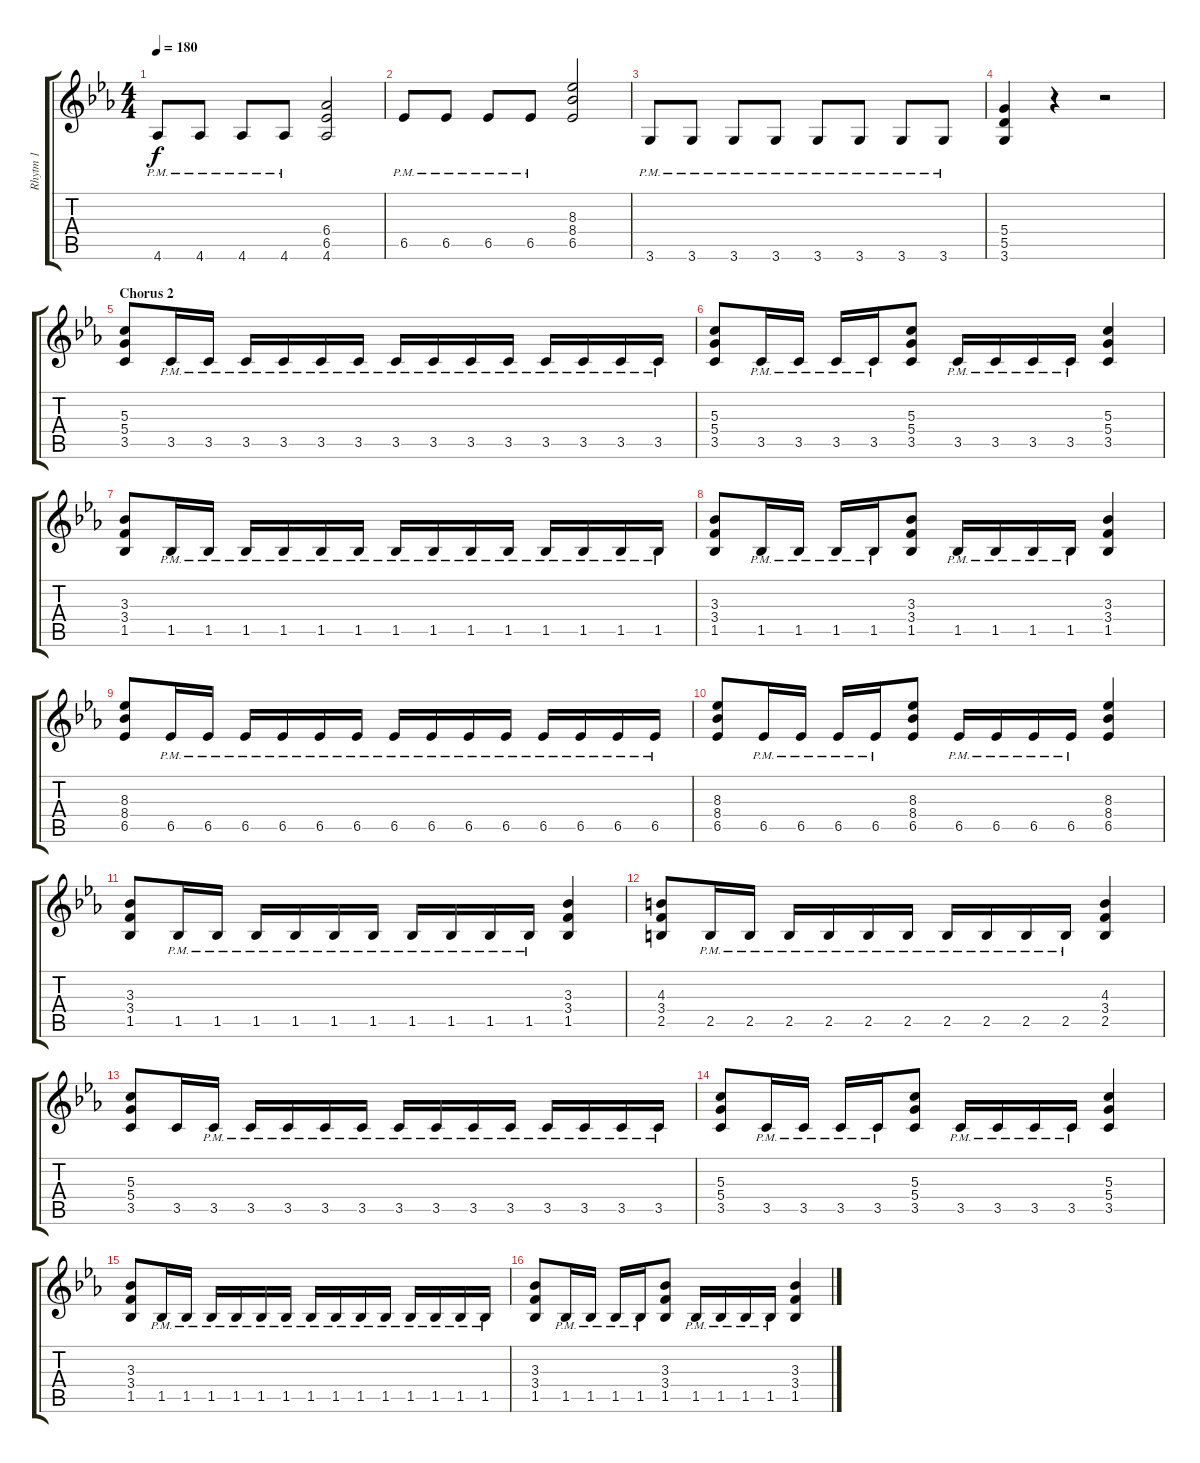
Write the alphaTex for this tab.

\track ("Rhytm 1" "Rhytm 1") {instrument overdrivenguitar}
\staff {score tabs}
\tuning (E4 B3 G3 D3 A2 E2) {hide}
\ts (4 4)
\tempo 180
\clef g2
\ks eb
4.6{pm}.8{dy f} 4.6{pm}.8 4.6{pm}.8 4.6{pm}.8 (6.4 6.5 4.6).2 |
6.5{pm}.8 6.5{pm}.8 6.5{pm}.8 6.5{pm}.8 (8.3 8.4 6.5).2 |
3.6{pm}.8 3.6{pm}.8 3.6{pm}.8 3.6{pm}.8 3.6{pm}.8 3.6{pm}.8 3.6{pm}.8 3.6{pm}.8 |
(5.4 5.5 3.6).4 r.4 r.2 |
\section ("" "Chorus 2")
(5.3 5.4 3.5).8 3.5{pm}.16 3.5{pm}.16 3.5{pm}.16 3.5{pm}.16 3.5{pm}.16 3.5{pm}.16 3.5{pm}.16 3.5{pm}.16 3.5{pm}.16 3.5{pm}.16 3.5{pm}.16 3.5{pm}.16 3.5{pm}.16 3.5{pm}.16 |
(5.3 5.4 3.5).8 3.5{pm}.16 3.5{pm}.16 3.5{pm}.16 3.5{pm}.16 (5.3 5.4 3.5).8 3.5{pm}.16 3.5{pm}.16 3.5{pm}.16 3.5{pm}.16 (5.3 5.4 3.5).4 |
(3.3 3.4 1.5).8 1.5{pm}.16 1.5{pm}.16 1.5{pm}.16 1.5{pm}.16 1.5{pm}.16 1.5{pm}.16 1.5{pm}.16 1.5{pm}.16 1.5{pm}.16 1.5{pm}.16 1.5{pm}.16 1.5{pm}.16 1.5{pm}.16 1.5{pm}.16 |
(3.3 3.4 1.5).8 1.5{pm}.16 1.5{pm}.16 1.5{pm}.16 1.5{pm}.16 (3.3 3.4 1.5).8 1.5{pm}.16 1.5{pm}.16 1.5{pm}.16 1.5{pm}.16 (3.3 3.4 1.5).4 |
(8.3 8.4 6.5).8 6.5{pm}.16 6.5{pm}.16 6.5{pm}.16 6.5{pm}.16 6.5{pm}.16 6.5{pm}.16 6.5{pm}.16 6.5{pm}.16 6.5{pm}.16 6.5{pm}.16 6.5{pm}.16 6.5{pm}.16 6.5{pm}.16 6.5{pm}.16 |
(8.3 8.4 6.5).8 6.5{pm}.16 6.5{pm}.16 6.5{pm}.16 6.5{pm}.16 (8.3 8.4 6.5).8 6.5{pm}.16 6.5{pm}.16 6.5{pm}.16 6.5{pm}.16 (8.3 8.4 6.5).4 |
(3.3 3.4 1.5).8 1.5{pm}.16 1.5{pm}.16 1.5{pm}.16 1.5{pm}.16 1.5{pm}.16 1.5{pm}.16 1.5{pm}.16 1.5{pm}.16 1.5{pm}.16 1.5{pm}.16 (3.3 3.4 1.5).4 |
(4.3 3.4 2.5).8 2.5{pm}.16 2.5{pm}.16 2.5{pm}.16 2.5{pm}.16 2.5{pm}.16 2.5{pm}.16 2.5{pm}.16 2.5{pm}.16 2.5{pm}.16 2.5{pm}.16 (4.3 3.4 2.5).4 |
(5.3 5.4 3.5).8 3.5.16 3.5{pm}.16 3.5{pm}.16 3.5{pm}.16 3.5{pm}.16 3.5{pm}.16 3.5{pm}.16 3.5{pm}.16 3.5{pm}.16 3.5{pm}.16 3.5{pm}.16 3.5{pm}.16 3.5{pm}.16 3.5{pm}.16 |
(5.3 5.4 3.5).8 3.5{pm}.16 3.5{pm}.16 3.5{pm}.16 3.5{pm}.16 (5.3 5.4 3.5).8 3.5{pm}.16 3.5{pm}.16 3.5{pm}.16 3.5{pm}.16 (5.3 5.4 3.5).4 |
(3.3 3.4 1.5).8 1.5{pm}.16 1.5{pm}.16 1.5{pm}.16 1.5{pm}.16 1.5{pm}.16 1.5{pm}.16 1.5{pm}.16 1.5{pm}.16 1.5{pm}.16 1.5{pm}.16 1.5{pm}.16 1.5{pm}.16 1.5{pm}.16 1.5{pm}.16 |
(3.3 3.4 1.5).8 1.5{pm}.16 1.5{pm}.16 1.5{pm}.16 1.5{pm}.16 (3.3 3.4 1.5).8 1.5{pm}.16 1.5{pm}.16 1.5{pm}.16 1.5{pm}.16 (3.3 3.4 1.5).4
